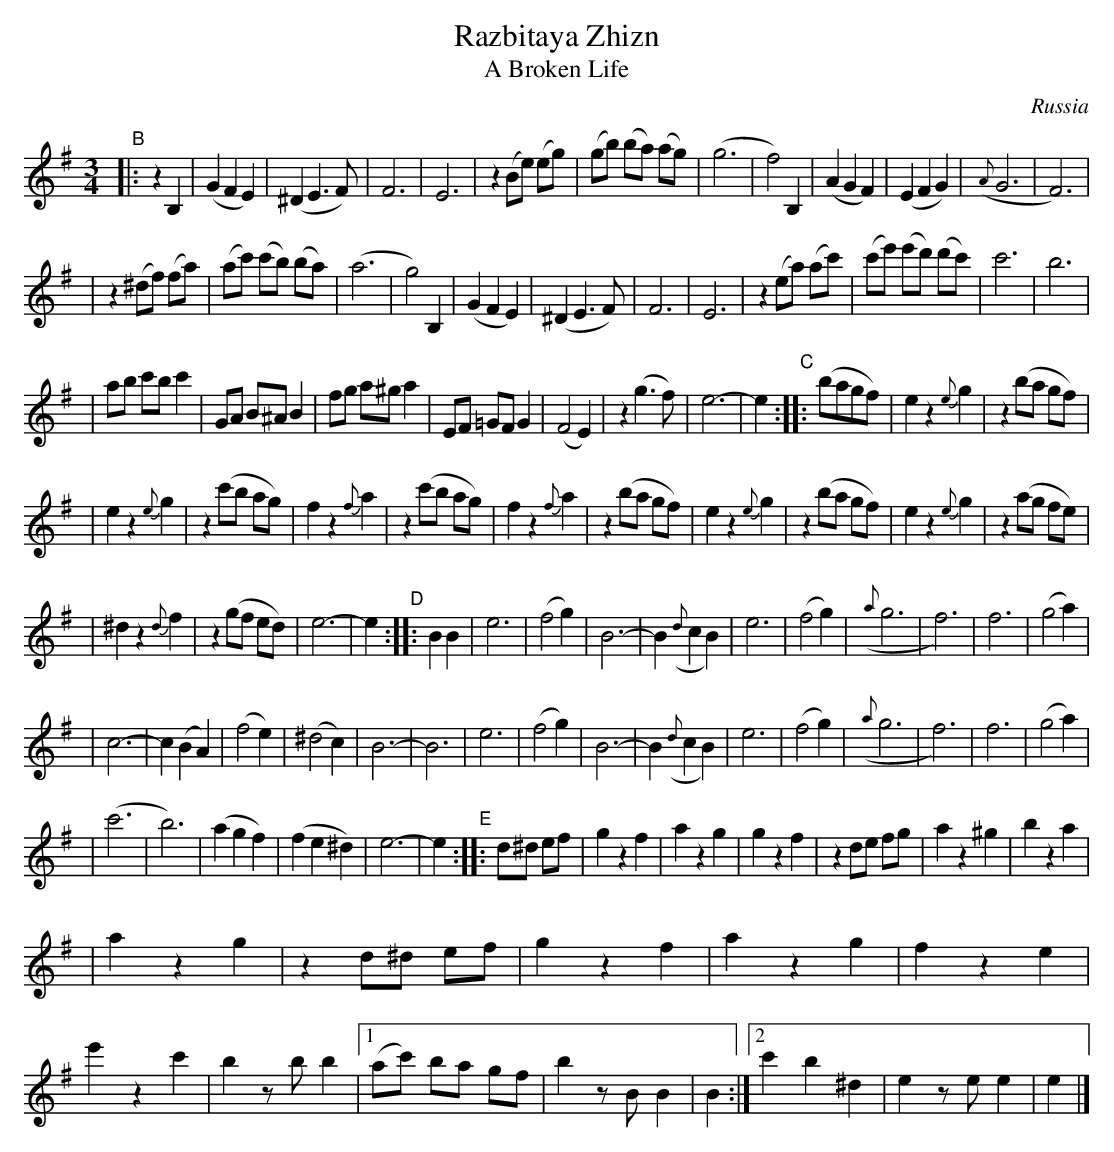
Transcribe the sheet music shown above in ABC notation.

X:1
T: Razbitaya Zhizn
T: A Broken Life
O: Russia
M: 3/4
L: 1/8
K: Em
"B"\
|: z2 B,2 \
| (G2 F2 E2) | (^D2 E3 F) \
| F6 | E6 \
| z2 (Be) (eg) | (gb) (ba) (ag) \
| (g6 | f4) B,2 \
| (A2 G2 F2) | (E2 F2 G2) \
| ({A}G6 | F6) |
| z2 (^df) (fa) | (ac') (c'b) (ba) \
| (a6 | g4) B,2 \
| (G2 F2 E2) | (^D2 E3 F) \
| F6 | E6 \
| z2 (ea) (ac') | (c'e') (e'd') (d'c') \
| c'6 | b6 |
| ab c'b c'2 | GA B^A B2 \
| fg a^g a2 | EF =GF G2 \
| (F4 E2) | z2 (g3 f) \
| e6- |e2 \
"C"\
:: (bagf) \
| e2 z2 {e}g2 | z2 (ba gf) |
| e2 z2 {e}g2 | z2 (c'b ag) \
| f2 z2 {f}a2 | z2 (c'b ag) \
| f2 z2 {f}a2 | z2 (ba gf) \
| e2 z2 {e}g2 | z2 (ba gf) \
| e2 z2 {e}g2 | z2 (ag fe) |
| ^d2 z2 {d}f2 | z2 (gf ed) \
| e6- | e2 \
"D"\
:: B2 B2 \
| e6 | (f4 g2) | B6- | B2 ({d}c2 B2) \
| e6 | (f4 g2) | ({a}g6 | f6) \
| f6 | (g4 a2) |
| c6- | c2 (B2 A2) \
| (f4 e2) | (^d4 c2) | B6- | B6 \
|  e6 | (f4 g2) | B6- | B2 ({d}c2 B2) \
| e6 | (f4 g2) | ({a}g6 | f6) \
| f6 | (g4 a2) |
| (c'6 | b6) \
| (a2 g2 f2) | (f2 e2 ^d2) \
| e6- | e2 \
"E"\
:: d^d ef \
| g2 z2 f2 | a2 z2 g2 \
| g2 z2 f2 | z2 de fg \
| a2 z2 ^g2 | b2 z2 a2 |
| a2 z2 g2 | z2 d^d ef \
| g2 z2 f2 | a2 z2 g2 \
| f2 z2 e2 | e'2 z2 c'2 \
| b2 zb b2 \
|1 (ac') ba gf | b2 zB B2 | B2 \
:|2 c'2 b2 ^d2 | e2 ze e2 | e2 |]
